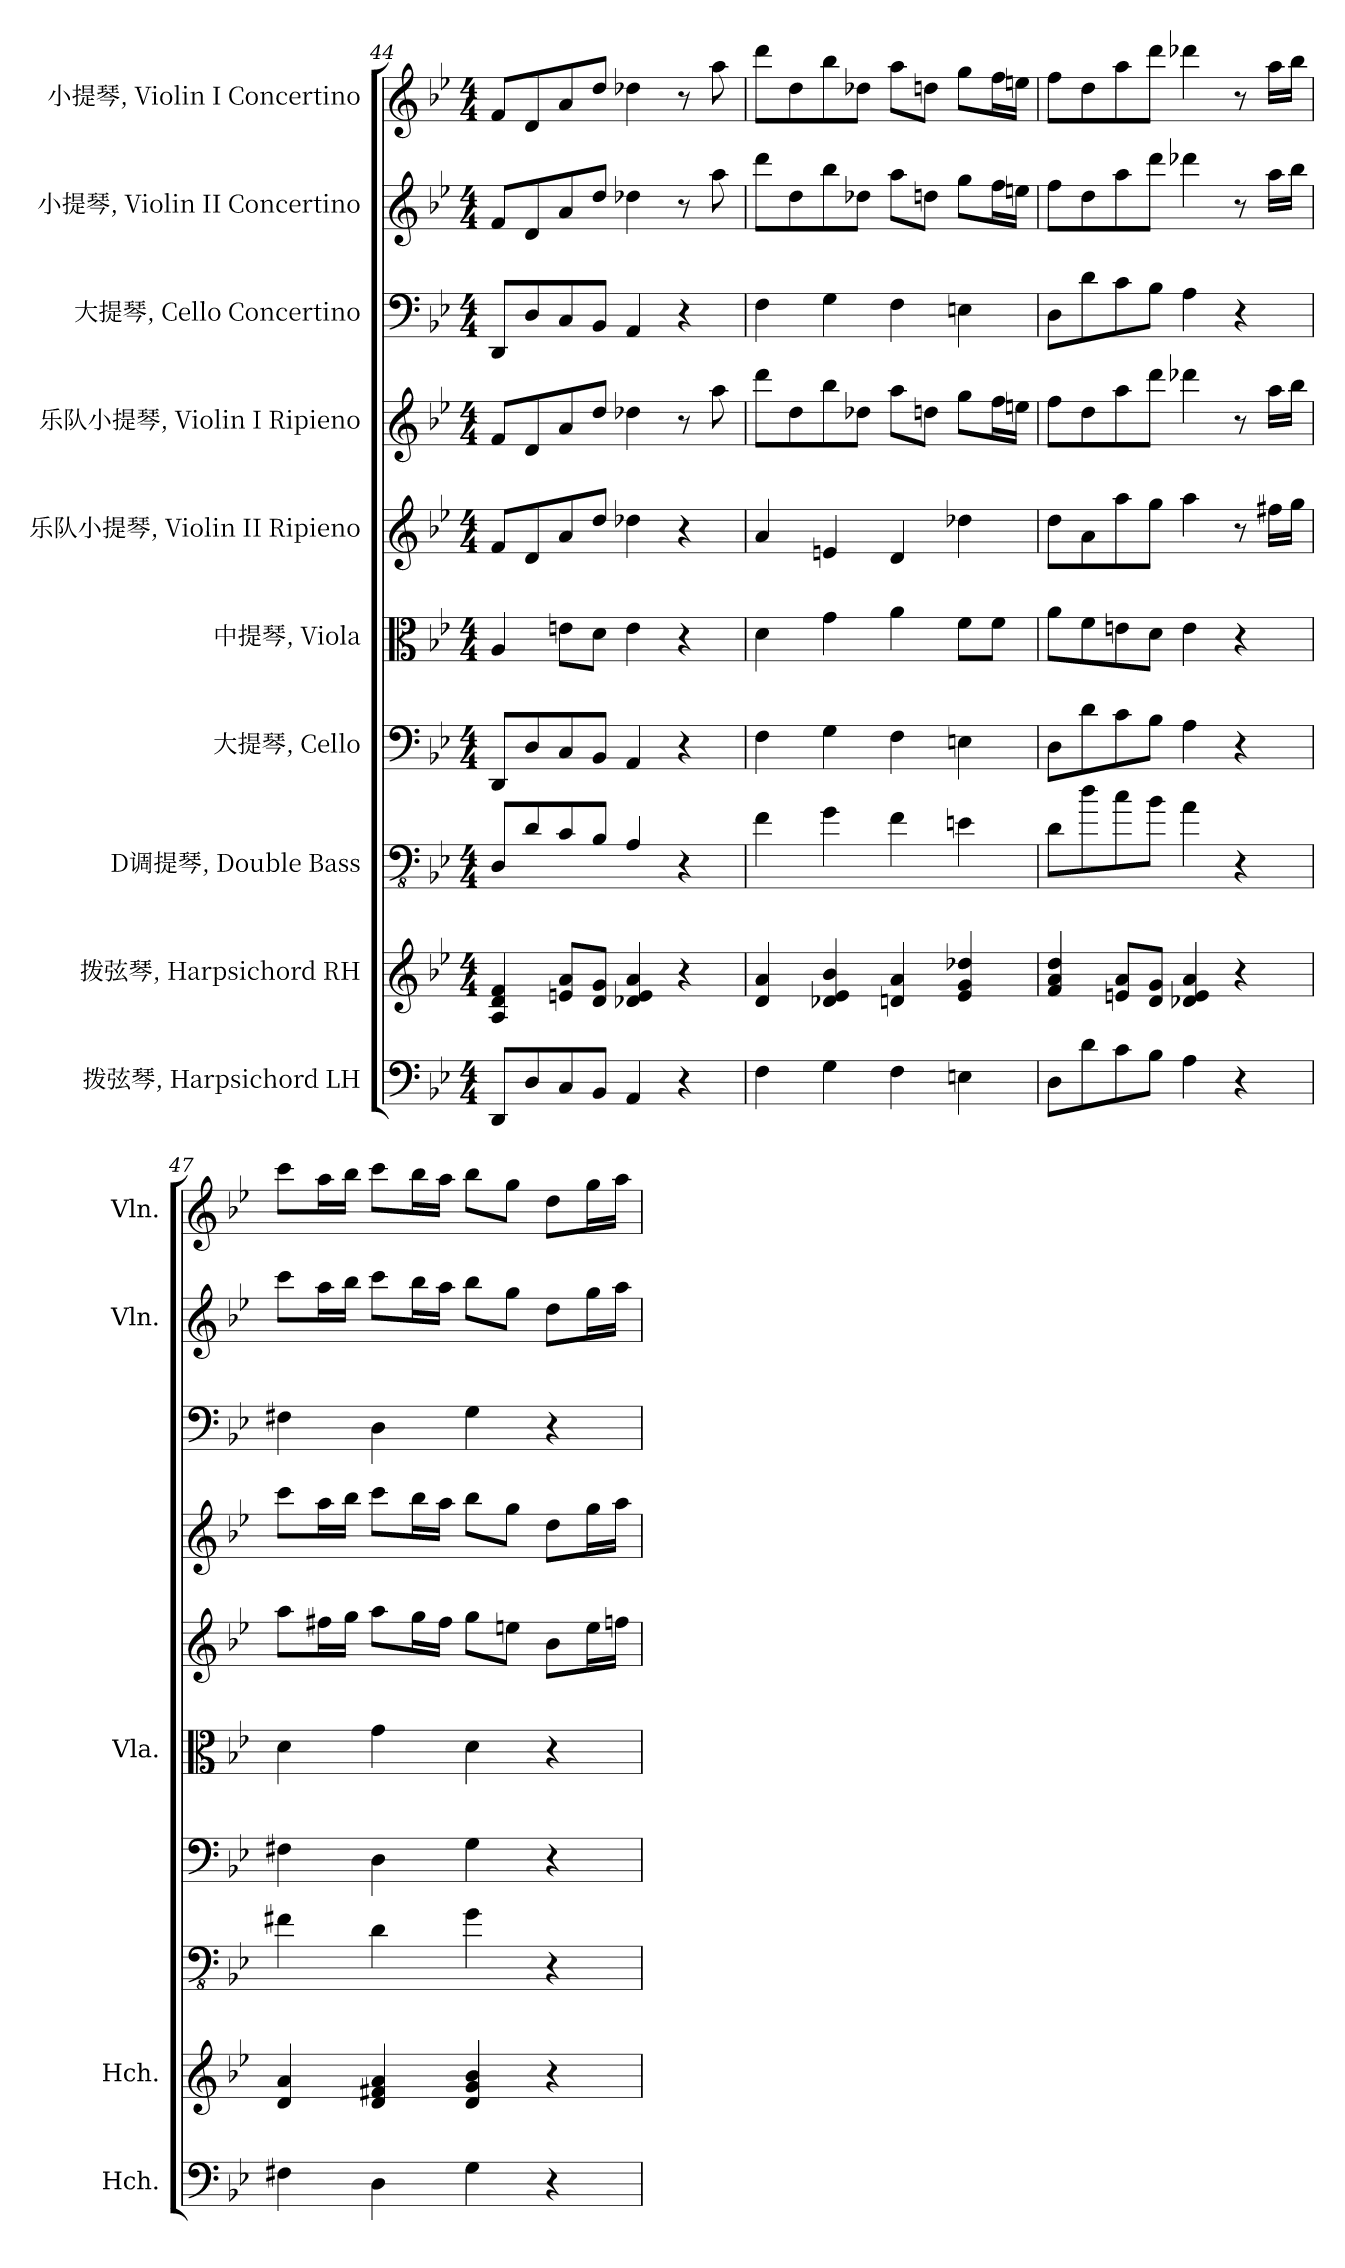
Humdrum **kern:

**kern	**kern	**kern	**kern	**kern	**kern	**kern	**kern	**kern	**kern
*part10	*part9	*part8	*part7	*part6	*part5	*part4	*part3	*part2	*part1
*staff10	*staff9	*staff8	*staff7	*staff6	*staff5	*staff4	*staff3	*staff2	*staff1
*I"拨弦琴, Harpsichord LH	*I"拨弦琴, Harpsichord RH	*I"D调提琴, Double Bass	*I"大提琴, Cello	*I"中提琴, Viola	*I"乐队小提琴, Violin II Ripieno	*I"乐队小提琴, Violin I Ripieno	*I"大提琴, Cello Concertino	*I"小提琴, Violin II Concertino	*I"小提琴, Violin I Concertino
*I'Hch.	*I'Hch.	*	*	*I'Vla.	*	*	*	*I'Vln.	*I'Vln.
*clefF4	*clefG2	*clefFv4	*clefF4	*clefC3	*clefG2	*clefG2	*clefF4	*clefG2	*clefG2
*	*	*ITrd7c12	*	*	*	*	*	*	*
*k[b-e-]	*k[b-e-]	*k[b-e-]	*k[b-e-]	*k[b-e-]	*k[b-e-]	*k[b-e-]	*k[b-e-]	*k[b-e-]	*k[b-e-]
*M4/4	*M4/4	*M4/4	*M4/4	*M4/4	*M4/4	*M4/4	*M4/4	*M4/4	*M4/4
=44	=44	=44	=44	=44	=44	=44	=44	=44	=44
8DD/L	4A/ 4d/ 4f/	8DDD/L	8DD/L	4A/	8f/L	8f/L	8DD/L	8f/L	8f/L
8D/	.	8DD/	8D/	.	8d/	8d/	8D/	8d/	8d/
8C/	8en/ 8a/L	8CC/	8C/	8en\L	8a/	8a/	8C/	8a/	8a/
8BB-/J	8d/ 8g/J	8BBB-/J	8BB-/J	8d\J	8dd/J	8dd/J	8BB-/J	8dd/J	8dd/J
4AA/	4d-X/ 4e/ 4a/	4AAA/	4AA/	4e\	4dd-X\	4dd-X\	4AA/	4dd-X\	4dd-X\
4r	4r	4r	4r	4r	4r	8r	4r	8r	8r
.	.	.	.	.	.	8aa\	.	8aa\	8aa\
=45	=45	=45	=45	=45	=45	=45	=45	=45	=45
4F\	4d/ 4a/	4FF\	4F\	4d\	4a/	8ddd\L	4F\	8ddd\L	8ddd\L
.	.	.	.	.	.	8dd\	.	8dd\	8dd\
4G\	4d-X/ 4e-/ 4b-/	4GG\	4G\	4g\	4en/	8bb-\	4G\	8bb-\	8bb-\
.	.	.	.	.	.	8dd-X\J	.	8dd-X\J	8dd-X\J
4F\	4dn/ 4a/	4FF\	4F\	4a\	4d/	8aa\L	4F\	8aa\L	8aa\L
.	.	.	.	.	.	8ddn\J	.	8ddn\J	8ddn\J
4En\	4e-/ 4g/ 4dd-X/	4EEn\	4En\	8f\L	4dd-X\	8gg\L	4En\	8gg\L	8gg\L
.	.	.	.	8f\J	.	16ff\L	.	16ff\L	16ff\L
.	.	.	.	.	.	16een\JJ	.	16een\JJ	16een\JJ
!!LO:PB:g=z
=46	=46	=46	=46	=46	=46	=46	=46	=46	=46
8D\L	4f/ 4a/ 4dd/	8DD\L	8D\L	8a\L	8dd\L	8ff\L	8D\L	8ff\L	8ff\L
8d\	.	8D\	8d\	8f\	8a\	8dd\	8d\	8dd\	8dd\
8c\	8en/ 8a/L	8C\	8c\	8en\	8aa\	8aa\	8c\	8aa\	8aa\
8B-\J	8d/ 8g/J	8BB-\J	8B-\J	8d\J	8gg\J	8ddd\J	8B-\J	8ddd\J	8ddd\J
4A\	4d-X/ 4e/ 4a/	4AA\	4A\	4e\	4aa\	4ddd-X\	4A\	4ddd-X\	4ddd-X\
4r	4r	4r	4r	4r	8r	8r	4r	8r	8r
.	.	.	.	.	16ff#X\LL	16aa\LL	.	16aa\LL	16aa\LL
.	.	.	.	.	16gg\JJ	16bb-\JJ	.	16bb-\JJ	16bb-\JJ
=47	=47	=47	=47	=47	=47	=47	=47	=47	=47
4F#X\	4d/ 4a/	4FF#X\	4F#X\	4d\	8aa\L	8ccc\L	4F#X\	8ccc\L	8ccc\L
.	.	.	.	.	16ff#X\L	16aa\L	.	16aa\L	16aa\L
.	.	.	.	.	16gg\JJ	16bb-\JJ	.	16bb-\JJ	16bb-\JJ
4D\	4d/ 4f#X/ 4a/	4DD\	4D\	4g\	8aa\L	8ccc\L	4D\	8ccc\L	8ccc\L
.	.	.	.	.	16gg\L	16bb-\L	.	16bb-\L	16bb-\L
.	.	.	.	.	16ff#\JJ	16aa\JJ	.	16aa\JJ	16aa\JJ
4G\	4d/ 4g/ 4b-/	4GG\	4G\	4d\	8gg\L	8bb-\L	4G\	8bb-\L	8bb-\L
.	.	.	.	.	8een\J	8gg\J	.	8gg\J	8gg\J
4r	4r	4r	4r	4r	8b-\L	8dd\L	4r	8dd\L	8dd\L
.	.	.	.	.	16ee\L	16gg\L	.	16gg\L	16gg\L
.	.	.	.	.	16ffn\JJ	16aa\JJ	.	16aa\JJ	16aa\JJ
=	=	=	=	=	=	=	=	=	=
*-	*-	*-	*-	*-	*-	*-	*-	*-	*-
